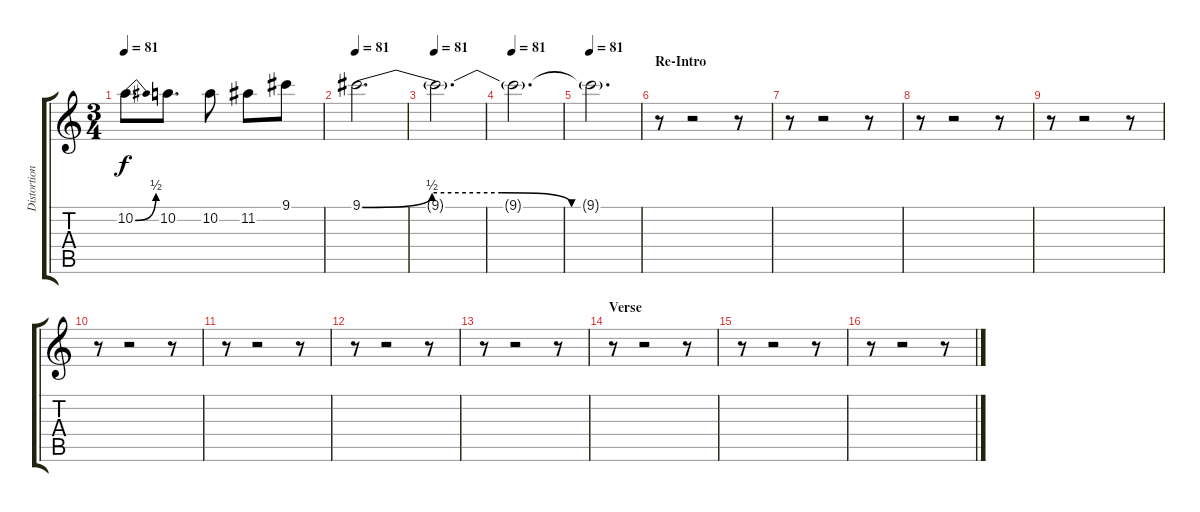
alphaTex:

\track ("Distortion Guitar" "Distortion") {instrument distortionguitar}
\staff {score tabs}
\tuning (E4 B3 G3 D3 A2 D2) {hide}
\ts (3 4)
\tempo 81
\clef g2
\ks c
10.2{be (bend 0 0 60 2)}.8{d dy f} 10.2.8{d} 10.2.8 11.2.8 9.1.8 |
\tempo 81
9.1{be (custom 0 0 15 2 30 2 45 0 60 0)}.2{d} |
\tempo 81
9.1{t}.2{d} |
\tempo 81
9.1{t}.2{d} |
\tempo 81
9.1{t}.2{d} |
\section ("" "Re-Intro")
r.8 r.2 r.8 |
r.8 r.2 r.8 |
r.8 r.2 r.8 |
r.8 r.2 r.8 |
r.8 r.2 r.8 |
r.8 r.2 r.8 |
r.8 r.2 r.8 |
r.8 r.2 r.8 |
\section ("" "Verse")
r.8 r.2 r.8 |
r.8 r.2 r.8 |
r.8 r.2 r.8
